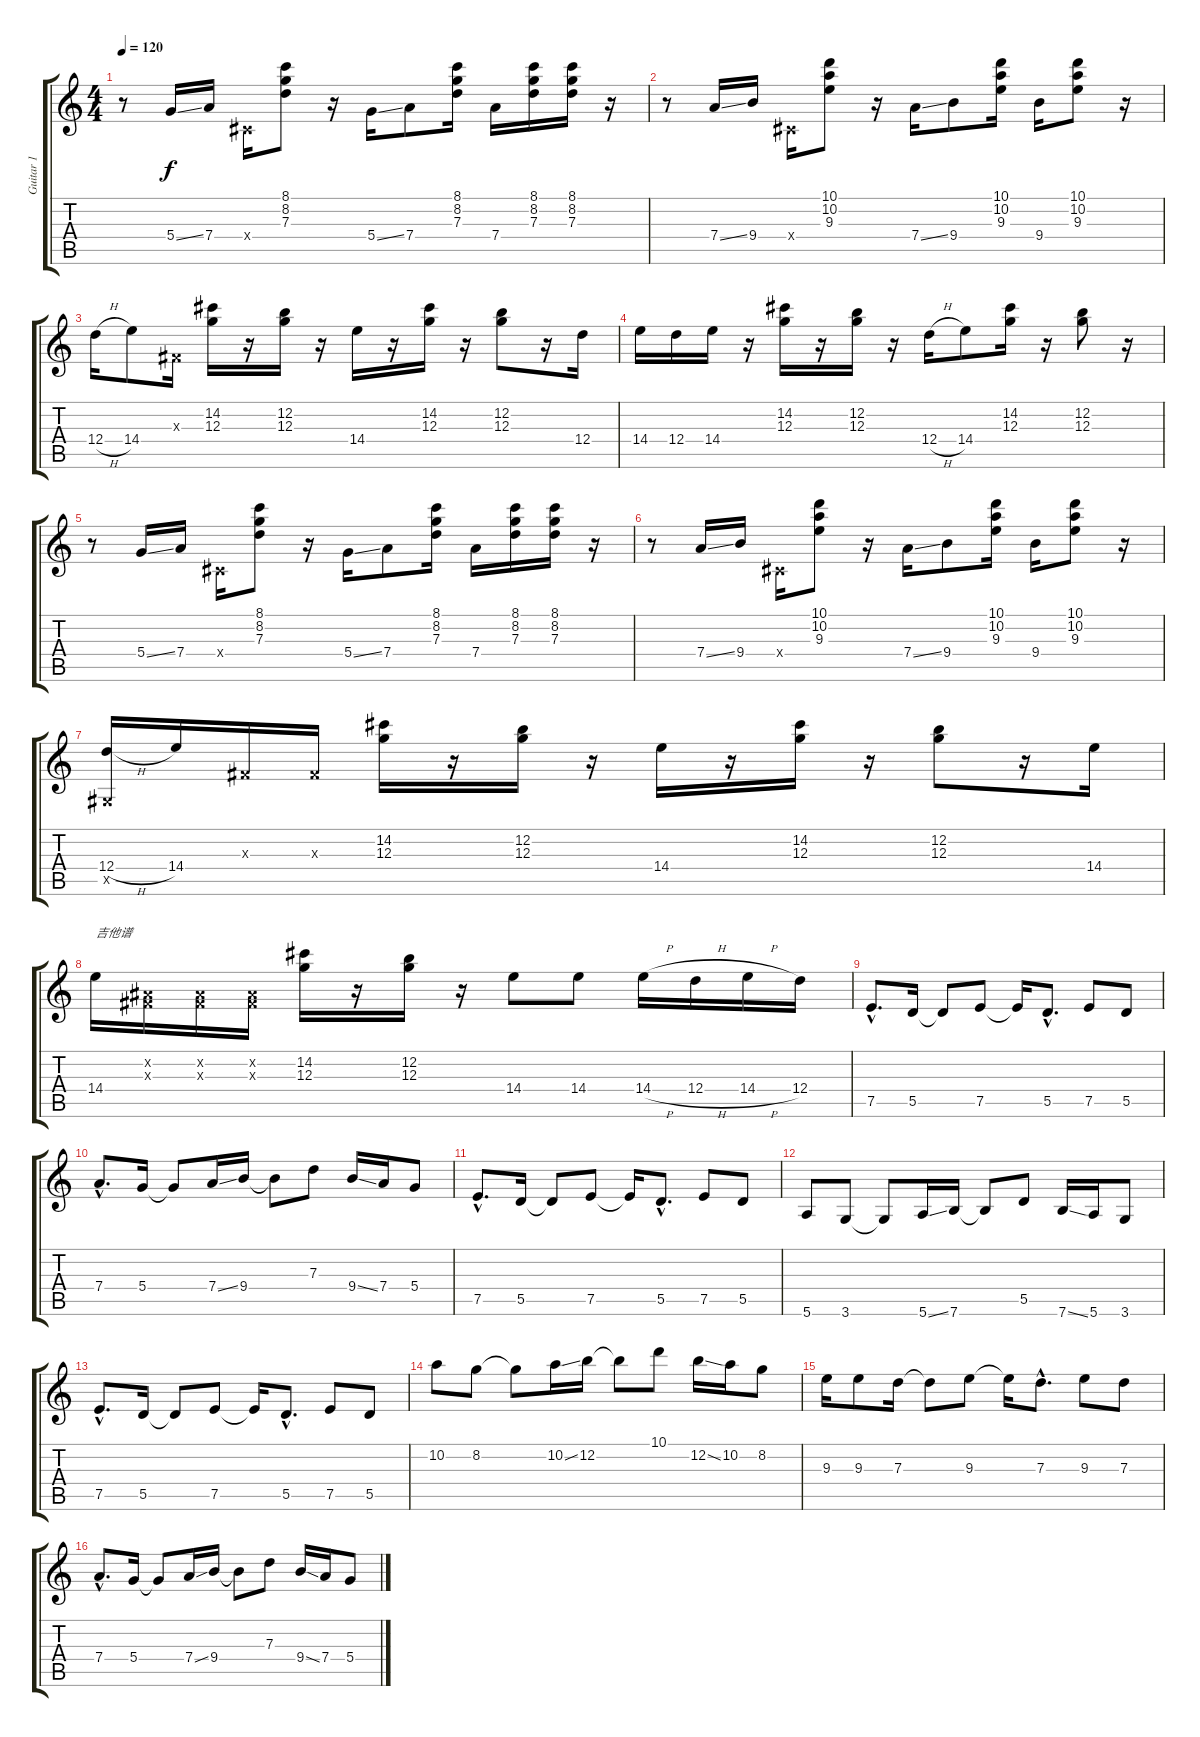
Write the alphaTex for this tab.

\track ("Guitar 1" "Guitar 1") {instrument overdrivenguitar}
\staff {score tabs}
\tuning (E4 B3 G3 D3 A2 E2) {hide}
\ts (4 4)
\tempo 120
\clef g2
\ks c
r.8{dy f} 5.4{ss}.16 7.4.16 -1.4{x}.16 (8.1 8.2 7.3).8 r.16 5.4{ss}.16 7.4.8 (8.1 8.2 7.3).16 7.4.16 (8.1 8.2 7.3).16 (8.1 8.2 7.3).16 r.16 |
r.8 7.4{ss}.16 9.4.16 -1.4{x}.16 (10.1 10.2 9.3).8 r.16 7.4{ss}.16 9.4.8 (10.1 10.2 9.3).16 9.4.16 (10.1 10.2 9.3).8 r.16 |
12.4{h}.16 14.4.8 -1.3{x}.16 (14.2 12.3).16 r.16 (12.2 12.3).16 r.16 14.4.16 r.16 (14.2 12.3).16 r.16 (12.2 12.3).8 r.16 12.4.16 |
14.4.16 12.4.16 14.4.16 r.16 (14.2 12.3).16 r.16 (12.2 12.3).16 r.16 12.4{h}.16 14.4.8 (14.2 12.3).16 r.16 (12.2 12.3).8 r.16 |
r.8 5.4{ss}.16 7.4.16 -1.4{x}.16 (8.1 8.2 7.3).8 r.16 5.4{ss}.16 7.4.8 (8.1 8.2 7.3).16 7.4.16 (8.1 8.2 7.3).16 (8.1 8.2 7.3).16 r.16 |
r.8 7.4{ss}.16 9.4.16 -1.4{x}.16 (10.1 10.2 9.3).8 r.16 7.4{ss}.16 9.4.8 (10.1 10.2 9.3).16 9.4.16 (10.1 10.2 9.3).8 r.16 |
(12.4{h} -1.5{x}).16 14.4.16 -1.3{x}.16 -1.3{x}.16 (14.2 12.3).16 r.16 (12.2 12.3).16 r.16 14.4.16 r.16 (14.2 12.3).16 r.16 (12.2 12.3).8 r.16 14.4.16 |
14.4.16{txt "吉他谱"} (-1.2{x} -1.3{x}).16 (-1.2{x} -1.3{x}).16 (-1.2{x} -1.3{x}).16 (14.2 12.3).16 r.16 (12.2 12.3).16 r.16 14.4.8 14.4.8 14.4{h}.16 12.4{h}.16 14.4{h}.16 12.4.16 |
7.5{hac}.8{d} 5.5.16 5.5{t}.8 7.5.8 7.5{t}.16 5.5{hac}.8{d} 7.5.8 5.5.8 |
7.4{hac}.8{d} 5.4.16 5.4{t}.8 7.4{ss}.16 9.4.16 9.4{t}.8 7.3.8 9.4{ss}.16 7.4.16 5.4.8 |
7.5{hac}.8{d} 5.5.16 5.5{t}.8 7.5.8 7.5{t}.16 5.5{hac}.8{d} 7.5.8 5.5.8 |
5.6.8 3.6.8 3.6{t}.8 5.6{ss}.16 7.6.16 7.6{t}.8 5.5.8 7.6{ss}.16 5.6.16 3.6.8 |
7.5{hac}.8{d} 5.5.16 5.5{t}.8 7.5.8 7.5{t}.16 5.5{hac}.8{d} 7.5.8 5.5.8 |
10.2.8 8.2.8 8.2{t}.8 10.2{ss}.16 12.2.16 12.2{t}.8 10.1.8 12.2{ss}.16 10.2.16 8.2.8 |
9.3.16 9.3.8 7.3.16 7.3{t}.8 9.3.8 9.3{t}.16 7.3{hac}.8{d} 9.3.8 7.3.8 |
7.4{hac}.8{d} 5.4.16 5.4{t}.8 7.4{ss}.16 9.4.16 9.4{t}.8 7.3.8 9.4{ss}.16 7.4.16 5.4.8
